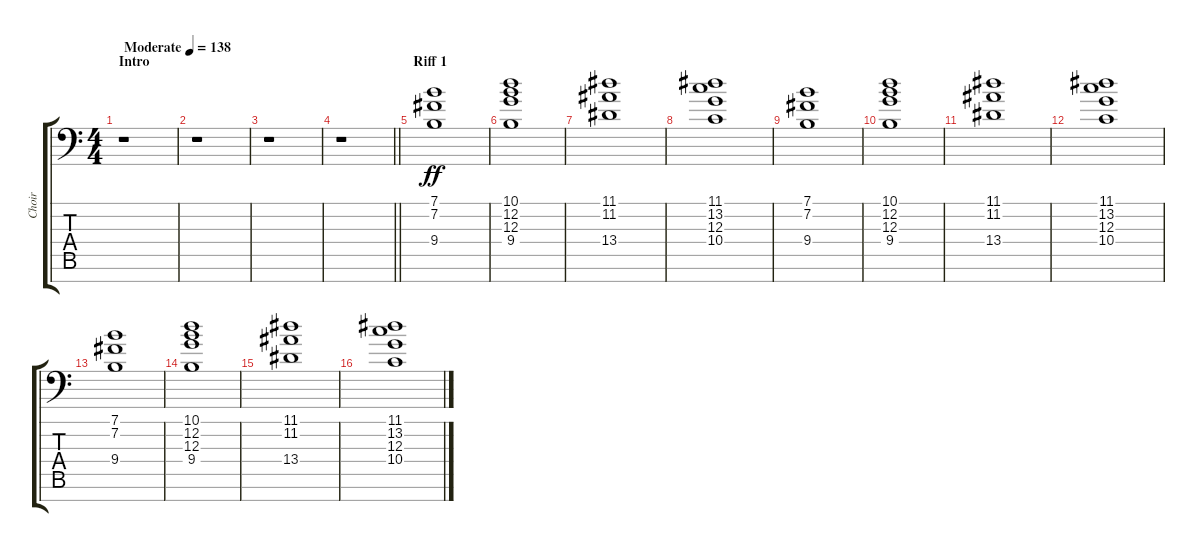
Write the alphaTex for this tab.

\track ("Choir" "Choir") {instrument choiraahs}
\staff {score tabs}
\tuning (E4 B3 G3 D3 A2 E2 C-1) {hide}
\ts (4 4)
\section ("" "Intro")
\tempo (138 "Moderate")
\clef f4
\ks c
r.1{dy ff instrument choiraahs} |
r.1 |
r.1 |
\barLineRight lightlight
r.1 |
\section ("" "Riff 1")
(7.1 7.2 9.4).1 |
(10.1 12.2 12.3 9.4).1 |
(11.1 11.2 13.4).1 |
(11.1 13.2 12.3 10.4).1 |
(7.1 7.2 9.4).1 |
(10.1 12.2 12.3 9.4).1 |
(11.1 11.2 13.4).1 |
(11.1 13.2 12.3 10.4).1 |
(7.1 7.2 9.4).1 |
(10.1 12.2 12.3 9.4).1 |
(11.1 11.2 13.4).1 |
(11.1 13.2 12.3 10.4).1
